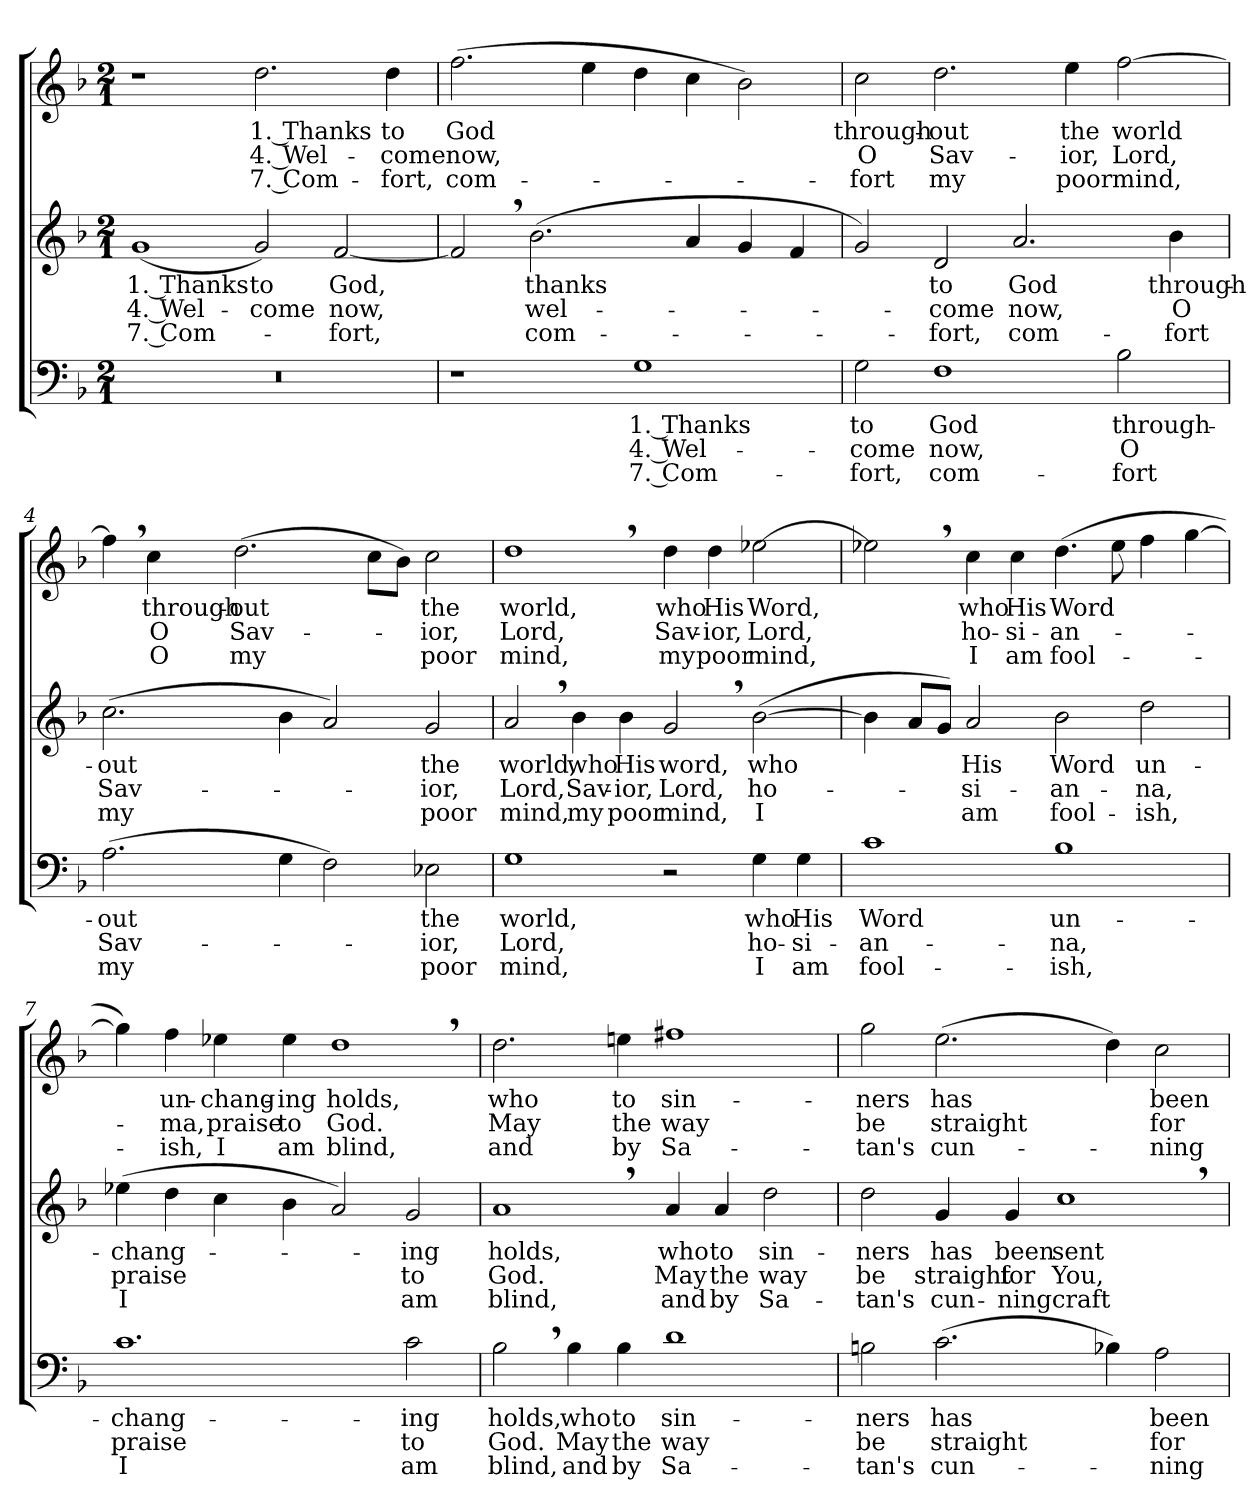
**kern	**text	**text	**text	**kern	**text	**text	**text	**kern	**text	**text	**text
*part3	*part3	*part3	*part3	*part2	*part2	*part2	*part2	*part1	*part1	*part1	*part1
*staff3	*staff3	*staff3	*staff3	*staff2	*staff2	*staff2	*staff2	*staff1	*staff1	*staff1	*staff1
*clefF4	*	*	*	*clefG2	*	*	*	*clefG2	*	*	*
*k[b-]	*	*	*	*k[b-]	*	*	*	*k[b-]	*	*	*
*F:	*	*	*	*F:	*	*	*	*F:	*	*	*
*M2/1	*	*	*	*M2/1	*	*	*	*M2/1	*	*	*
=1	=1	=1	=1	=1	=1	=1	=1	=1	=1	=1	=1
!	!	!	!	!	!LO:LY:b	!LO:LY:b	!LO:LY:b	!	!	!	!
0r	.	.	.	(<1g	1. Thanks	4. Wel-	7. Com-	1r	.	.	.
!	!	!	!	!	!LO:LY:b	!LO:LY:b	!	!	!LO:LY:b	!LO:LY:b	!LO:LY:b
.	.	.	.	2g/)	to	-come	.	2.dd\	1. Thanks	4. Wel-	7. Com-
!	!	!	!	!	!LO:LY:b	!LO:LY:b	!LO:LY:b	!	!	!	!
.	.	.	.	[2f/	God,	now,	-fort,	.	.	.	.
!	!	!	!	!	!	!	!	!	!LO:LY:b	!LO:LY:b	!LO:LY:b
.	.	.	.	.	.	.	.	4dd\	to	-come	-fort,
=2	=2	=2	=2	=2	=2	=2	=2	=2	=2	=2	=2
!	!	!	!	!	!	!	!	!	!LO:LY:b	!LO:LY:b	!LO:LY:b
1r	.	.	.	2f,>/]	.	.	.	(>2.ff\	God	now,	com-
!	!	!	!	!	!LO:LY:b	!LO:LY:b	!LO:LY:b	!	!	!	!
.	.	.	.	(>2.b-\	thanks	wel-	com-	.	.	.	.
.	.	.	.	.	.	.	.	4ee\	.	.	.
!	!LO:LY:b	!LO:LY:b	!LO:LY:b	!	!	!	!	!	!	!	!
1G	1. Thanks	4. Wel-	7. Com-	.	.	.	.	4dd\	.	.	.
.	.	.	.	4a/	.	.	.	4cc\	.	.	.
.	.	.	.	4g/	.	.	.	2b-\)	.	.	.
.	.	.	.	4f/	.	.	.	.	.	.	.
=3	=3	=3	=3	=3	=3	=3	=3	=3	=3	=3	=3
!	!LO:LY:b	!LO:LY:b	!LO:LY:b	!	!	!	!	!	!LO:LY:b	!LO:LY:b	!LO:LY:b
2G\	to	-come	-fort,	2g/)	.	.	.	2cc\	through-	O	-fort
!	!LO:LY:b	!LO:LY:b	!LO:LY:b	!	!LO:LY:b	!LO:LY:b	!LO:LY:b	!	!LO:LY:b	!LO:LY:b	!LO:LY:b
1F	God	now,	com-	2d/	to	-come	-fort,	2.dd\	-out	Sav-	my
!	!	!	!	!	!LO:LY:b	!LO:LY:b	!LO:LY:b	!	!	!	!
.	.	.	.	2.a/	God	now,	com-	.	.	.	.
!	!	!	!	!	!	!	!	!	!LO:LY:b	!LO:LY:b	!LO:LY:b
.	.	.	.	.	.	.	.	4ee\	the	-ior,	poor
!	!LO:LY:b	!LO:LY:b	!LO:LY:b	!	!	!	!	!	!LO:LY:b	!LO:LY:b	!LO:LY:b
2B-\	through-	O	-fort	.	.	.	.	[2ff\	world	Lord,	mind,
!	!	!	!	!	!LO:LY:b	!LO:LY:b	!LO:LY:b	!	!	!	!
.	.	.	.	4b-\	through-	O	-fort	.	.	.	.
!!LO:LB:g=z
=4	=4	=4	=4	=4	=4	=4	=4	=4	=4	=4	=4
!	!LO:LY:b	!LO:LY:b	!LO:LY:b	!	!LO:LY:b	!LO:LY:b	!LO:LY:b	!	!	!	!
(>2.A\	-out	Sav-	my	(>2.cc\	-out	Sav-	my	4ff,>\]	.	.	.
!	!	!	!	!	!	!	!	!	!LO:LY:b	!LO:LY:b	!LO:LY:b
.	.	.	.	.	.	.	.	4cc\	through-	O	O
!	!	!	!	!	!	!	!	!	!LO:LY:b	!LO:LY:b	!LO:LY:b
.	.	.	.	.	.	.	.	(>2.dd\	-out	Sav-	my
4G\	.	.	.	4b-\	.	.	.	.	.	.	.
2F\)	.	.	.	2a/)	.	.	.	.	.	.	.
.	.	.	.	.	.	.	.	8cc\L	.	.	.
.	.	.	.	.	.	.	.	8b-\J)	.	.	.
!	!LO:LY:b	!LO:LY:b	!LO:LY:b	!	!LO:LY:b	!LO:LY:b	!LO:LY:b	!	!LO:LY:b	!LO:LY:b	!LO:LY:b
2E-X\	the	-ior,	poor	2g/	the	-ior,	poor	2cc\	the	-ior,	poor
=5	=5	=5	=5	=5	=5	=5	=5	=5	=5	=5	=5
!	!LO:LY:b	!LO:LY:b	!LO:LY:b	!	!LO:LY:b	!LO:LY:b	!LO:LY:b	!	!LO:LY:b	!LO:LY:b	!LO:LY:b
1G	world,	Lord,	mind,	2a,>/	world,	Lord,	mind,	1dd,>	world,	Lord,	mind,
!	!	!	!	!	!LO:LY:b	!LO:LY:b	!LO:LY:b	!	!	!	!
.	.	.	.	4b-\	who	Sav-	my	.	.	.	.
!	!	!	!	!	!LO:LY:b	!LO:LY:b	!LO:LY:b	!	!	!	!
.	.	.	.	4b-\	His	-ior,	poor	.	.	.	.
!	!	!	!	!	!LO:LY:b	!LO:LY:b	!LO:LY:b	!	!LO:LY:b	!LO:LY:b	!LO:LY:b
2r	.	.	.	2g,>/	word,	Lord,	mind,	4dd\	who	Sav-	my
!	!	!	!	!	!	!	!	!	!LO:LY:b	!LO:LY:b	!LO:LY:b
.	.	.	.	.	.	.	.	4dd\	His	-ior,	poor
!	!LO:LY:b	!LO:LY:b	!LO:LY:b	!	!LO:LY:b	!LO:LY:b	!LO:LY:b	!	!LO:LY:b	!LO:LY:b	!LO:LY:b
4G\	who	ho-	I	(>[2b-\	who	ho-	I	[2ee-X\	Word,	Lord,	mind,
!	!LO:LY:b	!LO:LY:b	!LO:LY:b	!	!	!	!	!	!	!	!
4G\	His	-si-	am	.	.	.	.	.	.	.	.
!!LO:PB:g=z
=6	=6	=6	=6	=6	=6	=6	=6	=6	=6	=6	=6
!	!LO:LY:b	!LO:LY:b	!LO:LY:b	!	!	!	!	!	!	!	!
1c	Word	-an-	fool-	4b-\]	.	.	.	2ee-X,>\]	.	.	.
.	.	.	.	8a/L	.	.	.	.	.	.	.
.	.	.	.	8g/J)	.	.	.	.	.	.	.
!	!	!	!	!	!LO:LY:b	!LO:LY:b	!LO:LY:b	!	!LO:LY:b	!LO:LY:b	!LO:LY:b
.	.	.	.	2a/	His	-si-	am	4cc\	who	ho-	I
!	!	!	!	!	!	!	!	!	!LO:LY:b	!LO:LY:b	!LO:LY:b
.	.	.	.	.	.	.	.	4cc\	His	-si-	am
!	!LO:LY:b	!LO:LY:b	!LO:LY:b	!	!LO:LY:b	!LO:LY:b	!LO:LY:b	!	!LO:LY:b	!LO:LY:b	!LO:LY:b
1B-	un-	-na,	-ish,	2b-\	Word	-an-	fool-	(>4.dd\	Word	-an-	fool-
.	.	.	.	.	.	.	.	8ee-\	.	.	.
!	!	!	!	!	!LO:LY:b	!LO:LY:b	!LO:LY:b	!	!	!	!
.	.	.	.	2dd\	un-	-na,	-ish,	4ff\	.	.	.
.	.	.	.	.	.	.	.	[4gg\	.	.	.
=7	=7	=7	=7	=7	=7	=7	=7	=7	=7	=7	=7
!	!LO:LY:b	!LO:LY:b	!LO:LY:b	!	!LO:LY:b	!LO:LY:b	!LO:LY:b	!	!	!	!
1.c	-chang-	praise	I	(>4ee-X\	-chang-	praise	I	4gg\])	.	.	.
!	!	!	!	!	!	!	!	!	!LO:LY:b	!LO:LY:b	!LO:LY:b
.	.	.	.	4dd\	.	.	.	4ff\	un-	-ma,	-ish,
!	!	!	!	!	!	!	!	!	!LO:LY:b	!LO:LY:b	!LO:LY:b
.	.	.	.	4cc\	.	.	.	4ee-X\	-chang-	praise	I
!	!	!	!	!	!	!	!	!	!LO:LY:b	!LO:LY:b	!LO:LY:b
.	.	.	.	4b-\	.	.	.	4ee-\	-ing	to	am
!	!	!	!	!	!	!	!	!	!LO:LY:b	!LO:LY:b	!LO:LY:b
.	.	.	.	2a/)	.	.	.	1dd,>	holds,	God.	blind,
!	!LO:LY:b	!LO:LY:b	!LO:LY:b	!	!LO:LY:b	!LO:LY:b	!LO:LY:b	!	!	!	!
2c\	-ing	to	am	2g/	-ing	to	am	.	.	.	.
=8	=8	=8	=8	=8	=8	=8	=8	=8	=8	=8	=8
!	!LO:LY:b	!LO:LY:b	!LO:LY:b	!	!LO:LY:b	!LO:LY:b	!LO:LY:b	!	!LO:LY:b	!LO:LY:b	!LO:LY:b
2B-,>\	holds,	God.	blind,	1a,>	holds,	God.	blind,	2.dd\	who	May	and
!	!LO:LY:b	!LO:LY:b	!LO:LY:b	!	!	!	!	!	!	!	!
4B-\	who	May	and	.	.	.	.	.	.	.	.
!	!LO:LY:b	!LO:LY:b	!LO:LY:b	!	!	!	!	!	!LO:LY:b	!LO:LY:b	!LO:LY:b
4B-\	to	the	by	.	.	.	.	4een\	to	the	by
!	!LO:LY:b	!LO:LY:b	!LO:LY:b	!	!LO:LY:b	!LO:LY:b	!LO:LY:b	!	!LO:LY:b	!LO:LY:b	!LO:LY:b
1d	sin-	way	Sa-	4a/	who	May	and	1ff#X	sin-	way	Sa-
!	!	!	!	!	!LO:LY:b	!LO:LY:b	!LO:LY:b	!	!	!	!
.	.	.	.	4a/	to	the	by	.	.	.	.
!	!	!	!	!	!LO:LY:b	!LO:LY:b	!LO:LY:b	!	!	!	!
.	.	.	.	2dd\	sin-	way	Sa-	.	.	.	.
!!LO:LB:g=z
=9	=9	=9	=9	=9	=9	=9	=9	=9	=9	=9	=9
!	!LO:LY:b	!LO:LY:b	!LO:LY:b	!	!LO:LY:b	!LO:LY:b	!LO:LY:b	!	!LO:LY:b	!LO:LY:b	!LO:LY:b
2Bn\	-ners	be	-tan's	2dd\	-ners	be	-tan's	2gg\	-ners	be	-tan's
!	!LO:LY:b	!LO:LY:b	!LO:LY:b	!	!LO:LY:b	!LO:LY:b	!LO:LY:b	!	!LO:LY:b	!LO:LY:b	!LO:LY:b
(>2.c\	has	straight	cun-	4g/	has	straight	cun-	(>2.ee\	has	straight	cun-
!	!	!	!	!	!LO:LY:b	!LO:LY:b	!LO:LY:b	!	!	!	!
.	.	.	.	4g/	been	for	-ning	.	.	.	.
!	!	!	!	!	!LO:LY:b	!LO:LY:b	!LO:LY:b	!	!	!	!
.	.	.	.	1cc,>	sent	You,	craft	.	.	.	.
4B-X\)	.	.	.	.	.	.	.	4dd\)	.	.	.
!	!LO:LY:b	!LO:LY:b	!LO:LY:b	!	!	!	!	!	!LO:LY:b	!LO:LY:b	!LO:LY:b
2A\	been	for	-ning	.	.	.	.	2cc\	been	for	-ning
=	=	=	=	=	=	=	=	=	=	=	=
*-	*-	*-	*-	*-	*-	*-	*-	*-	*-	*-	*-
